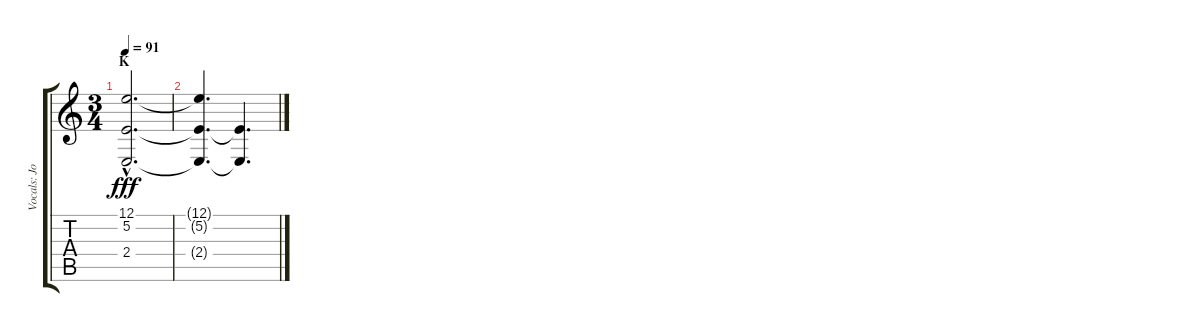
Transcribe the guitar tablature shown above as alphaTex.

\track ("Vocals: Johnny" "Vocals: Jo") {instrument lead2sawtooth}
\staff {score tabs}
\tuning (E4 B3 G3 D3 A2 E2) {hide}
\ts (3 4)
\section ("" "K")
\tempo 91
\clef g2
\ks c
(12.1{hac} 5.2{hac} 2.4{hac}).2{d dy fff} |
(12.1{t} 5.2{t} 2.4{t}).4{d} (5.2{t} 2.4{t}).4{d}
